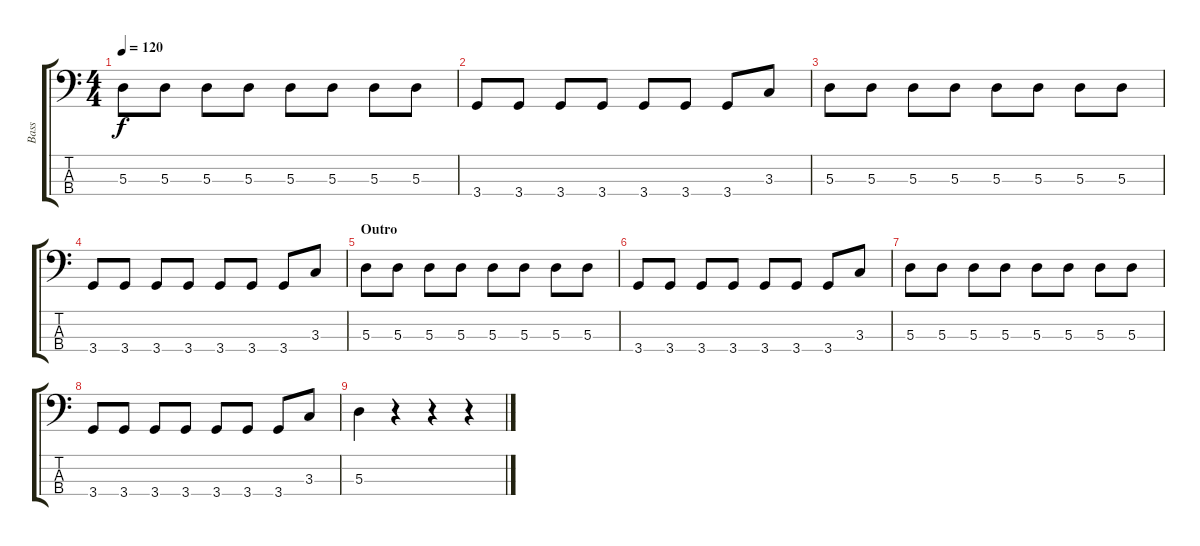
\track ("Bass" "Bass") {instrument electricbassfinger}
\staff {score tabs}
\tuning (G2 D2 A1 E1) {hide}
\ts (4 4)
\tempo 120
\clef f4
\ks c
5.3.8{dy f} 5.3.8 5.3.8 5.3.8 5.3.8 5.3.8 5.3.8 5.3.8 |
3.4.8 3.4.8 3.4.8 3.4.8 3.4.8 3.4.8 3.4.8 3.3.8 |
5.3.8 5.3.8 5.3.8 5.3.8 5.3.8 5.3.8 5.3.8 5.3.8 |
3.4.8 3.4.8 3.4.8 3.4.8 3.4.8 3.4.8 3.4.8 3.3.8 |
\section ("" "Outro")
5.3.8 5.3.8 5.3.8 5.3.8 5.3.8 5.3.8 5.3.8 5.3.8 |
3.4.8 3.4.8 3.4.8 3.4.8 3.4.8 3.4.8 3.4.8 3.3.8 |
5.3.8 5.3.8 5.3.8 5.3.8 5.3.8 5.3.8 5.3.8 5.3.8 |
3.4.8 3.4.8 3.4.8 3.4.8 3.4.8 3.4.8 3.4.8 3.3.8 |
5.3.4 r.4 r.4 r.4
